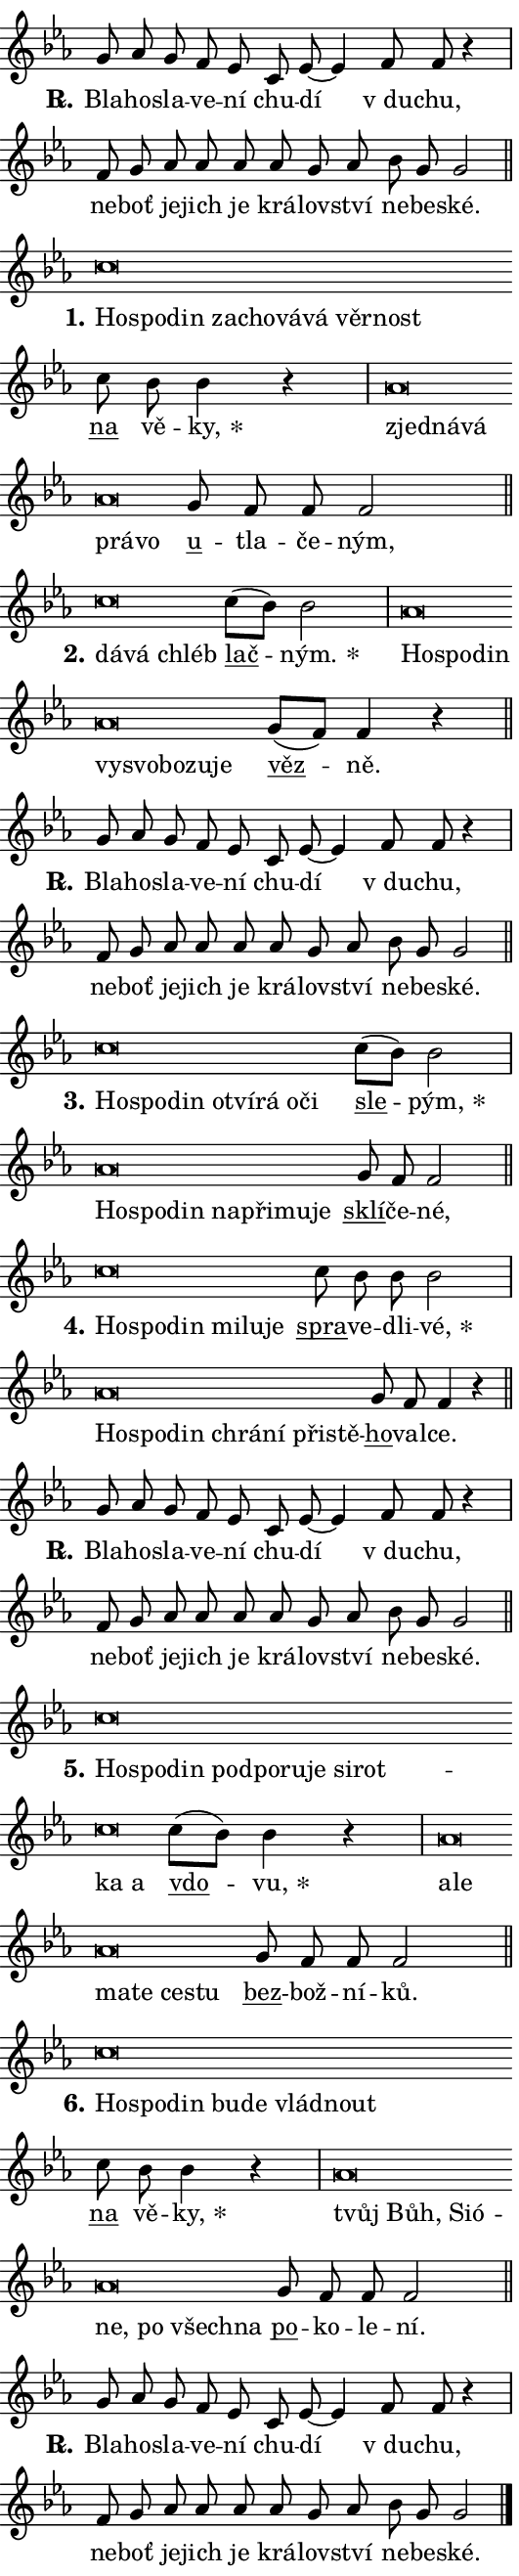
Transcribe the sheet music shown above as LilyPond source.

\version "2.24.0"
\header { tagline = "" }
\paper {
  indent = 0\cm
  top-margin = 0\cm
  right-margin = 0.13\cm % to fit lyric hyphens
  bottom-margin = 0\cm
  left-margin = 0\cm
  paper-width = 9\cm
  page-breaking = #ly:one-page-breaking
  system-system-spacing.basic-distance = #11
  score-system-spacing.basic-distance = #11
  ragged-last = ##f
}


%% Author: Thomas Morley
%% https://lists.gnu.org/archive/html/lilypond-user/2020-05/msg00002.html
#(define (line-position grob)
"Returns position of @var[grob} in current system:
   @code{'start}, if at first time-step
   @code{'end}, if at last time-step
   @code{'middle} otherwise
"
  (let* ((col (ly:item-get-column grob))
         (ln (ly:grob-object col 'left-neighbor))
         (rn (ly:grob-object col 'right-neighbor))
         (col-to-check-left (if (ly:grob? ln) ln col))
         (col-to-check-right (if (ly:grob? rn) rn col))
         (break-dir-left
           (and
             (ly:grob-property col-to-check-left 'non-musical #f)
             (ly:item-break-dir col-to-check-left)))
         (break-dir-right
           (and
             (ly:grob-property col-to-check-right 'non-musical #f)
             (ly:item-break-dir col-to-check-right))))
        (cond ((eqv? 1 break-dir-left) 'start)
              ((eqv? -1 break-dir-right) 'end)
              (else 'middle))))

#(define (tranparent-at-line-position vctor)
  (lambda (grob)
  "Relying on @code{line-position} select the relevant enry from @var{vctor}.
Used to determine transparency,"
    (case (line-position grob)
      ((end) (not (vector-ref vctor 0)))
      ((middle) (not (vector-ref vctor 1)))
      ((start) (not (vector-ref vctor 2))))))

noteHeadBreakVisibility =
#(define-music-function (break-visibility)(vector?)
"Makes @code{NoteHead}s transparent relying on @var{break-visibility}"
#{
  \override NoteHead.transparent =
    #(tranparent-at-line-position break-visibility)
#})

#(define delete-ledgers-for-transparent-note-heads
  (lambda (grob)
    "Reads whether a @code{NoteHead} is transparent.
If so this @code{NoteHead} is removed from @code{'note-heads} from
@var{grob}, which is supposed to be @code{LedgerLineSpanner}.
As a result ledgers are not printed for this @code{NoteHead}"
    (let* ((nhds-array (ly:grob-object grob 'note-heads))
           (nhds-list
             (if (ly:grob-array? nhds-array)
                 (ly:grob-array->list nhds-array)
                 '()))
           ;; Relies on the transparent-property being done before
           ;; Staff.LedgerLineSpanner.after-line-breaking is executed.
           ;; This is fragile ...
           (to-keep
             (remove
               (lambda (nhd)
                 (ly:grob-property nhd 'transparent #f))
               nhds-list)))
      ;; TODO find a better method to iterate over grob-arrays, similiar
      ;; to filter/remove etc for lists
      ;; For now rebuilt from scratch
      (set! (ly:grob-object grob 'note-heads)  '())
      (for-each
        (lambda (nhd)
          (ly:pointer-group-interface::add-grob grob 'note-heads nhd))
        to-keep))))

squashNotes = {
  \override NoteHead.X-extent = #'(-0.2 . 0.2)
  \override NoteHead.Y-extent = #'(-0.75 . 0)
  \override NoteHead.stencil =
    #(lambda (grob)
       (let ((pos (ly:grob-property grob 'staff-position)))
         (begin
           (if (< pos -7) (display "ERROR: Lower brevis then expected\n") (display ""))
           (if (<= pos -6) ly:text-interface::print ly:note-head::print))))
}
unSquashNotes = {
  \revert NoteHead.X-extent
  \revert NoteHead.Y-extent
  \revert NoteHead.stencil
}

hideNotes = \noteHeadBreakVisibility #begin-of-line-visible
unHideNotes = \noteHeadBreakVisibility #all-visible

% work-around for resetting accidentals
% https://lilypond.org/doc/v2.23/Documentation/notation/displaying-rhythms#unmetered-music
cadenzaMeasure = {
  \cadenzaOff
  \partial 1024 s1024
  \cadenzaOn
}

#(define-markup-command (accent layout props text) (markup?)
  "Underline accented syllable"
  (interpret-markup layout props
    #{\markup \override #'(offset . 4.3) \underline { #text }#}))

responsum = \markup \concat {
  "R" \hspace #-1.05 \path #0.1 #'((moveto 0 0.07) (lineto 0.9 0.8)) \hspace #0.05 "."
}

spaceSize = #0.6828661417322834 % exact space size for TeX Gyre Schola

\layout {
  \context {
    \Staff
    \remove "Time_signature_engraver"
    \override LedgerLineSpanner.after-line-breaking = #delete-ledgers-for-transparent-note-heads
  }
  \context {
    \Lyrics {
      \override LyricSpace.minimum-distance = \spaceSize
      \override LyricText.font-name = #"TeX Gyre Schola"
      \override LyricText.font-size = 1
      \override StanzaNumber.font-name = #"TeX Gyre Schola Bold"
      \override StanzaNumber.font-size = 1
    }
  }
  \context {
    \Score 
    \override NoteHead.text =
      #(lambda (grob) 
        (let ((pos (ly:grob-property grob 'staff-position)))
          #{\markup {
            \combine
              \halign #-0.55 \raise #(if (= pos -6) 0 0.5) \override #'(thickness . 2) \draw-line #'(3.2 . 0)
              \musicglyph "noteheads.sM1"
          }#}))
  }
}

% magnetic-lyrics.ily
%
%   written by
%     Jean Abou Samra <jean@abou-samra.fr>
%     Werner Lemberg <wl@gnu.org>
%
%   adapted by
%     Jiri Hon <jiri.hon@gmail.com>
%
% Version 2022-Apr-15

% https://www.mail-archive.com/lilypond-user@gnu.org/msg149350.html

#(define (Left_hyphen_pointer_engraver context)
   "Collect syllable-hyphen-syllable occurrences in lyrics and store
them in properties.  This engraver only looks to the left.  For
example, if the lyrics input is @code{foo -- bar}, it does the
following.

@itemize @bullet
@item
Set the @code{text} property of the @code{LyricHyphen} grob between
@q{foo} and @q{bar} to @code{foo}.

@item
Set the @code{left-hyphen} property of the @code{LyricText} grob with
text @q{foo} to the @code{LyricHyphen} grob between @q{foo} and
@q{bar}.
@end itemize

Use this auxiliary engraver in combination with the
@code{lyric-@/text::@/apply-@/magnetic-@/offset!} hook."
   (let ((hyphen #f)
         (text #f))
     (make-engraver
      (acknowledgers
       ((lyric-syllable-interface engraver grob source-engraver)
        (set! text grob)))
      (end-acknowledgers
       ((lyric-hyphen-interface engraver grob source-engraver)
        ;(when (not (grob::has-interface grob 'lyric-space-interface))
          (set! hyphen grob)));)
      ((stop-translation-timestep engraver)
       (when (and text hyphen)
         (ly:grob-set-object! text 'left-hyphen hyphen))
       (set! text #f)
       (set! hyphen #f)))))

#(define (lyric-text::apply-magnetic-offset! grob)
   "If the space between two syllables is less than the value in
property @code{LyricText@/.details@/.squash-threshold}, move the right
syllable to the left so that it gets concatenated with the left
syllable.

Use this function as a hook for
@code{LyricText@/.after-@/line-@/breaking} if the
@code{Left_@/hyphen_@/pointer_@/engraver} is active."
   (let ((hyphen (ly:grob-object grob 'left-hyphen #f)))
     (when hyphen
       (let ((left-text (ly:spanner-bound hyphen LEFT)))
         (when (grob::has-interface left-text 'lyric-syllable-interface)
           (let* ((common (ly:grob-common-refpoint grob left-text X))
                  (this-x-ext (ly:grob-extent grob common X))
                  (left-x-ext
                   (begin
                     ;; Trigger magnetism for left-text.
                     (ly:grob-property left-text 'after-line-breaking)
                     (ly:grob-extent left-text common X)))
                  ;; `delta` is the gap width between two syllables.
                  (delta (- (interval-start this-x-ext)
                            (interval-end left-x-ext)))
                  (details (ly:grob-property grob 'details))
                  (threshold (assoc-get 'squash-threshold details 0.2)))
             (when (< delta threshold)
               (let* (;; We have to manipulate the input text so that
                      ;; ligatures crossing syllable boundaries are not
                      ;; disabled.  For languages based on the Latin
                      ;; script this is essentially a beautification.
                      ;; However, for non-Western scripts it can be a
                      ;; necessity.
                      (lt (ly:grob-property left-text 'text))
                      (rt (ly:grob-property grob 'text))
                      (is-space (grob::has-interface hyphen 'lyric-space-interface))
                      (space (if is-space " " ""))
                      (extra-delta (if is-space spaceSize 0))
                      ;; Append new syllable.
                      (ltrt-space (if (and (string? lt) (string? rt))
                                (string-append lt space rt)
                                (make-concat-markup (list lt space rt))))
                      ;; Right-align `ltrt` to the right side.
                      (ltrt-space-markup (grob-interpret-markup
                               grob
                               (make-translate-markup
                                (cons (interval-length this-x-ext) 0)
                                (make-right-align-markup ltrt-space)))))
                 (begin
                   ;; Don't print `left-text`.
                   (ly:grob-set-property! left-text 'stencil #f)
                   ;; Set text and stencil (which holds all collected
                   ;; syllables so far) and shift it to the left.
                   (ly:grob-set-property! grob 'text ltrt-space)
                   (ly:grob-set-property! grob 'stencil ltrt-space-markup)
                   (ly:grob-translate-axis! grob (- (- delta extra-delta)) X))))))))))


#(define (lyric-hyphen::displace-bounds-first grob)
   ;; Make very sure this callback isn't triggered too early.
   (let ((left (ly:spanner-bound grob LEFT))
         (right (ly:spanner-bound grob RIGHT)))
     (ly:grob-property left 'after-line-breaking)
     (ly:grob-property right 'after-line-breaking)
     (ly:lyric-hyphen::print grob)))

squashThreshold = #0.4

\layout {
  \context {
    \Lyrics
    \consists #Left_hyphen_pointer_engraver
    \override LyricText.after-line-breaking =
      #lyric-text::apply-magnetic-offset!
    \override LyricHyphen.stencil = #lyric-hyphen::displace-bounds-first
    \override LyricText.details.squash-threshold = \squashThreshold
    \override LyricHyphen.minimum-distance = 0
    \override LyricHyphen.minimum-length = \squashThreshold
  }
}

squashText = \override LyricText.details.squash-threshold = 9999
unSquashText = \override LyricText.details.squash-threshold = \squashThreshold

leftText = \override LyricText.self-alignment-X = #LEFT
unLeftText = \revert LyricText.self-alignment-X

starOffset = #(lambda (grob) 
                (let ((x_offset (ly:self-alignment-interface::aligned-on-x-parent grob)))
                  (if (= x_offset 0) 0 (+ x_offset 1.2))))

star = #(define-music-function (syllable)(string?)
"Append star separator at the end of a syllable"
#{
  \once \override LyricText.X-offset = #starOffset
  \lyricmode { \markup {
    #syllable
    \override #'((font-name . "TeX Gyre Schola Bold")) \hspace #0.2 \lower #0.65 \larger "*"
  } }
#})

starAccent = #(define-music-function (syllable)(string?)
"Append star separator at the end of a syllable and make accent"
#{
  \once \override LyricText.X-offset = #starOffset
  \lyricmode { \markup {
    \accent #syllable
    \override #'((font-name . "TeX Gyre Schola Bold")) \hspace #0.2 \lower #0.65 \larger "*"
  } }
#})

breath = #(define-music-function (syllable)(string?)
"Append breathing indicator at the end of a syllable"
#{
  \lyricmode { \markup { #syllable "+" } }
#})

optionalBreath = #(define-music-function (syllable)(string?)
"Append optional breathing indicator at the end of a syllable"
#{
  \lyricmode { \markup { #syllable "(+)" } }
#})


\score {
    <<
        \new Voice = "melody" { \cadenzaOn \key es \major \relative { g'8 as g f es c es~ es4 \bar "" f8 f r4 \cadenzaMeasure \bar "|" f8 g as as as \bar "" as g as \bar "" bes g g2 \cadenzaMeasure \bar "||" \break } }
        \new Lyrics \lyricsto "melody" { \lyricmode { \set stanza = \responsum
Bla -- ho -- sla -- ve -- ní chu -- dí "v du" -- chu, ne -- boť je -- jich je krá -- lov -- ství ne -- be -- ské. } }
    >>
    \layout {}
}

\score {
    <<
        \new Voice = "melody" { \cadenzaOn \key es \major \relative { \squashNotes c''\breve*1/16 \hideNotes \breve*1/16 \bar "" \breve*1/16 \bar "" \breve*1/16 \bar "" \breve*1/16 \bar "" \breve*1/16 \bar "" \breve*1/16 \bar "" \breve*1/16 \breve*1/16 \bar "" \unHideNotes \unSquashNotes \bar "" c8 bes bes4 r \cadenzaMeasure \bar "|" \squashNotes as\breve*1/16 \hideNotes \breve*1/16 \bar "" \breve*1/16 \bar "" \breve*1/16 \breve*1/16 \bar "" \unHideNotes \unSquashNotes \bar "" g8 f f f2 \cadenzaMeasure \bar "||" \break } }
        \new Lyrics \lyricsto "melody" { \lyricmode { \set stanza = "1."
\leftText Ho -- \squashText spo -- din za -- cho -- vá -- vá věr -- nost \unLeftText \unSquashText \markup \accent na vě -- \star ky, \leftText zjed -- \squashText ná -- vá prá -- vo \unLeftText \unSquashText \markup \accent u -- tla -- če -- ným, } }
    >>
    \layout {}
}

\score {
    <<
        \new Voice = "melody" { \cadenzaOn \key es \major \relative { \squashNotes c''\breve*1/16 \hideNotes \breve*1/16 \breve*1/16 \bar "" \unHideNotes \unSquashNotes \bar "" c8[( bes)] bes2 \cadenzaMeasure \bar "|" \squashNotes as\breve*1/16 \hideNotes \breve*1/16 \bar "" \breve*1/16 \bar "" \breve*1/16 \bar "" \breve*1/16 \bar "" \breve*1/16 \bar "" \breve*1/16 \breve*1/16 \bar "" \unHideNotes \unSquashNotes \bar "" g8[( f)] f4 r \cadenzaMeasure \bar "||" \break } }
        \new Lyrics \lyricsto "melody" { \lyricmode { \set stanza = "2."
\leftText dá -- \squashText vá chléb \unLeftText \unSquashText \markup \accent lač -- \star ným. \leftText Ho -- \squashText spo -- din vy -- svo -- bo -- zu -- je \unLeftText \unSquashText \markup \accent věz -- ně. } }
    >>
    \layout {}
}

\score {
    <<
        \new Voice = "melody" { \cadenzaOn \key es \major \relative { g'8 as g f es c es~ es4 \bar "" f8 f r4 \cadenzaMeasure \bar "|" f8 g as as as \bar "" as g as \bar "" bes g g2 \cadenzaMeasure \bar "||" \break } }
        \new Lyrics \lyricsto "melody" { \lyricmode { \set stanza = \responsum
Bla -- ho -- sla -- ve -- ní chu -- dí "v du" -- chu, ne -- boť je -- jich je krá -- lov -- ství ne -- be -- ské. } }
    >>
    \layout {}
}

\score {
    <<
        \new Voice = "melody" { \cadenzaOn \key es \major \relative { \squashNotes c''\breve*1/16 \hideNotes \breve*1/16 \bar "" \breve*1/16 \bar "" \breve*1/16 \bar "" \breve*1/16 \bar "" \breve*1/16 \bar "" \breve*1/16 \breve*1/16 \bar "" \unHideNotes \unSquashNotes \bar "" c8[( bes)] bes2 \cadenzaMeasure \bar "|" \squashNotes as\breve*1/16 \hideNotes \breve*1/16 \bar "" \breve*1/16 \bar "" \breve*1/16 \bar "" \breve*1/16 \bar "" \breve*1/16 \breve*1/16 \bar "" \unHideNotes \unSquashNotes \bar "" g8 f f2 \cadenzaMeasure \bar "||" \break } }
        \new Lyrics \lyricsto "melody" { \lyricmode { \set stanza = "3."
\leftText Ho -- \squashText spo -- din o -- tví -- rá o -- či \unLeftText \unSquashText \markup \accent sle -- \star pým, \leftText Ho -- \squashText spo -- din na -- při -- mu -- je \unLeftText \unSquashText \markup \accent sklí -- če -- né, } }
    >>
    \layout {}
}

\score {
    <<
        \new Voice = "melody" { \cadenzaOn \key es \major \relative { \squashNotes c''\breve*1/16 \hideNotes \breve*1/16 \bar "" \breve*1/16 \bar "" \breve*1/16 \bar "" \breve*1/16 \breve*1/16 \bar "" \unHideNotes \unSquashNotes \bar "" c8 bes bes bes2 \cadenzaMeasure \bar "|" \squashNotes as\breve*1/16 \hideNotes \breve*1/16 \bar "" \breve*1/16 \bar "" \breve*1/16 \bar "" \breve*1/16 \bar "" \breve*1/16 \breve*1/16 \bar "" \unHideNotes \unSquashNotes \bar "" g8 f f4 r \cadenzaMeasure \bar "||" \break } }
        \new Lyrics \lyricsto "melody" { \lyricmode { \set stanza = "4."
\leftText Ho -- \squashText spo -- din mi -- lu -- je \unLeftText \unSquashText \markup \accent spra -- ve -- dli -- \star vé, \leftText Ho -- \squashText spo -- din chrá -- ní při -- stě -- \unLeftText \unSquashText \markup \accent ho -- val -- ce. } }
    >>
    \layout {}
}

\score {
    <<
        \new Voice = "melody" { \cadenzaOn \key es \major \relative { g'8 as g f es c es~ es4 \bar "" f8 f r4 \cadenzaMeasure \bar "|" f8 g as as as \bar "" as g as \bar "" bes g g2 \cadenzaMeasure \bar "||" \break } }
        \new Lyrics \lyricsto "melody" { \lyricmode { \set stanza = \responsum
Bla -- ho -- sla -- ve -- ní chu -- dí "v du" -- chu, ne -- boť je -- jich je krá -- lov -- ství ne -- be -- ské. } }
    >>
    \layout {}
}

\score {
    <<
        \new Voice = "melody" { \cadenzaOn \key es \major \relative { \squashNotes c''\breve*1/16 \hideNotes \breve*1/16 \bar "" \breve*1/16 \bar "" \breve*1/16 \bar "" \breve*1/16 \bar "" \breve*1/16 \bar "" \breve*1/16 \bar "" \breve*1/16 \bar "" \breve*1/16 \bar "" \breve*1/16 \breve*1/16 \bar "" \unHideNotes \unSquashNotes \bar "" c8[( bes)] bes4 r \cadenzaMeasure \bar "|" \squashNotes as\breve*1/16 \hideNotes \breve*1/16 \bar "" \breve*1/16 \bar "" \breve*1/16 \bar "" \breve*1/16 \breve*1/16 \bar "" \unHideNotes \unSquashNotes \bar "" g8 f f f2 \cadenzaMeasure \bar "||" \break } }
        \new Lyrics \lyricsto "melody" { \lyricmode { \set stanza = "5."
\leftText Ho -- \squashText spo -- din pod -- po -- ru -- je si -- rot -- ka a \unLeftText \unSquashText \markup \accent vdo -- \star vu, \leftText a -- \squashText le ma -- te ce -- stu \unLeftText \unSquashText \markup \accent bez -- bož -- ní -- ků. } }
    >>
    \layout {}
}

\score {
    <<
        \new Voice = "melody" { \cadenzaOn \key es \major \relative { \squashNotes c''\breve*1/16 \hideNotes \breve*1/16 \bar "" \breve*1/16 \bar "" \breve*1/16 \bar "" \breve*1/16 \bar "" \breve*1/16 \breve*1/16 \bar "" \unHideNotes \unSquashNotes \bar "" c8 bes bes4 r \cadenzaMeasure \bar "|" \squashNotes as\breve*1/16 \hideNotes \breve*1/16 \bar "" \breve*1/16 \bar "" \breve*1/16 \bar "" \breve*1/16 \bar "" \breve*1/16 \bar "" \breve*1/16 \breve*1/16 \bar "" \unHideNotes \unSquashNotes \bar "" g8 f f f2 \cadenzaMeasure \bar "||" \break } }
        \new Lyrics \lyricsto "melody" { \lyricmode { \set stanza = "6."
\leftText Ho -- \squashText spo -- din bu -- de vlád -- nout \unLeftText \unSquashText \markup \accent na vě -- \star ky, \leftText tvůj \squashText Bůh, Si -- ó -- ne, po všech -- na \unLeftText \unSquashText \markup \accent po -- ko -- le -- ní. } }
    >>
    \layout {}
}

\score {
    <<
        \new Voice = "melody" { \cadenzaOn \key es \major \relative { g'8 as g f es c es~ es4 \bar "" f8 f r4 \cadenzaMeasure \bar "|" f8 g as as as \bar "" as g as \bar "" bes g g2 \cadenzaMeasure \bar "||" \break } \bar "|." }
        \new Lyrics \lyricsto "melody" { \lyricmode { \set stanza = \responsum
Bla -- ho -- sla -- ve -- ní chu -- dí "v du" -- chu, ne -- boť je -- jich je krá -- lov -- ství ne -- be -- ské. } }
    >>
    \layout {}
}
